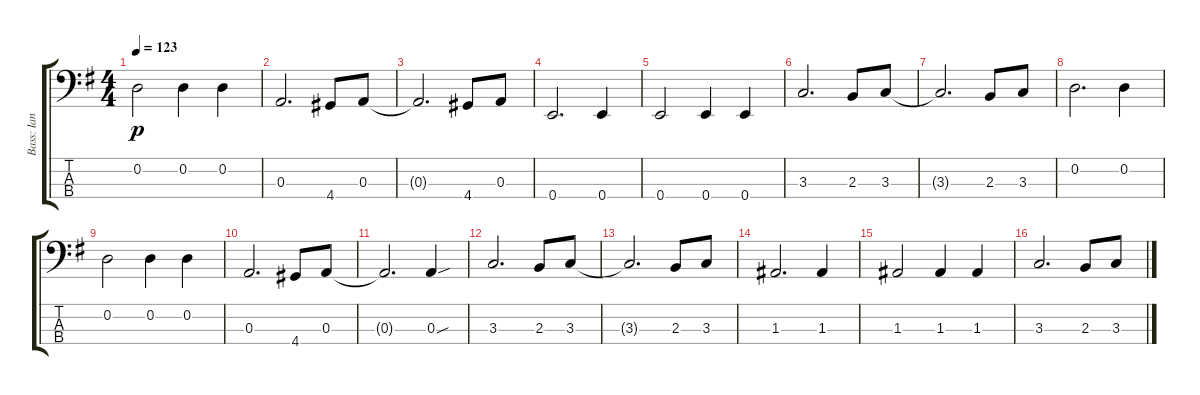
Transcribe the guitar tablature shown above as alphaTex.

\track ("Bass: Ian" "Bass: Ian") {instrument electricbassfinger}
\staff {score tabs}
\tuning (G2 D2 A1 E1) {hide}
\ts (4 4)
\tempo 123
\clef f4
\ks g
0.2.2{dy p} 0.2.4 0.2.4 |
0.3.2{d} 4.4.8 0.3.8 |
0.3{t}.2{d} 4.4.8 0.3.8 |
0.4.2{d} 0.4.4 |
0.4.2 0.4.4 0.4.4 |
3.3.2{d} 2.3.8 3.3.8 |
3.3{t}.2{d} 2.3.8 3.3.8 |
0.2.2{d} 0.2.4 |
0.2.2 0.2.4 0.2.4 |
0.3.2{d} 4.4.8 0.3.8 |
0.3{t}.2{d} 0.3{sou}.4 |
3.3.2{d} 2.3.8 3.3.8 |
3.3{t}.2{d} 2.3.8 3.3.8 |
1.3.2{d} 1.3.4 |
1.3.2 1.3.4 1.3.4 |
3.3.2{d} 2.3.8 3.3.8
